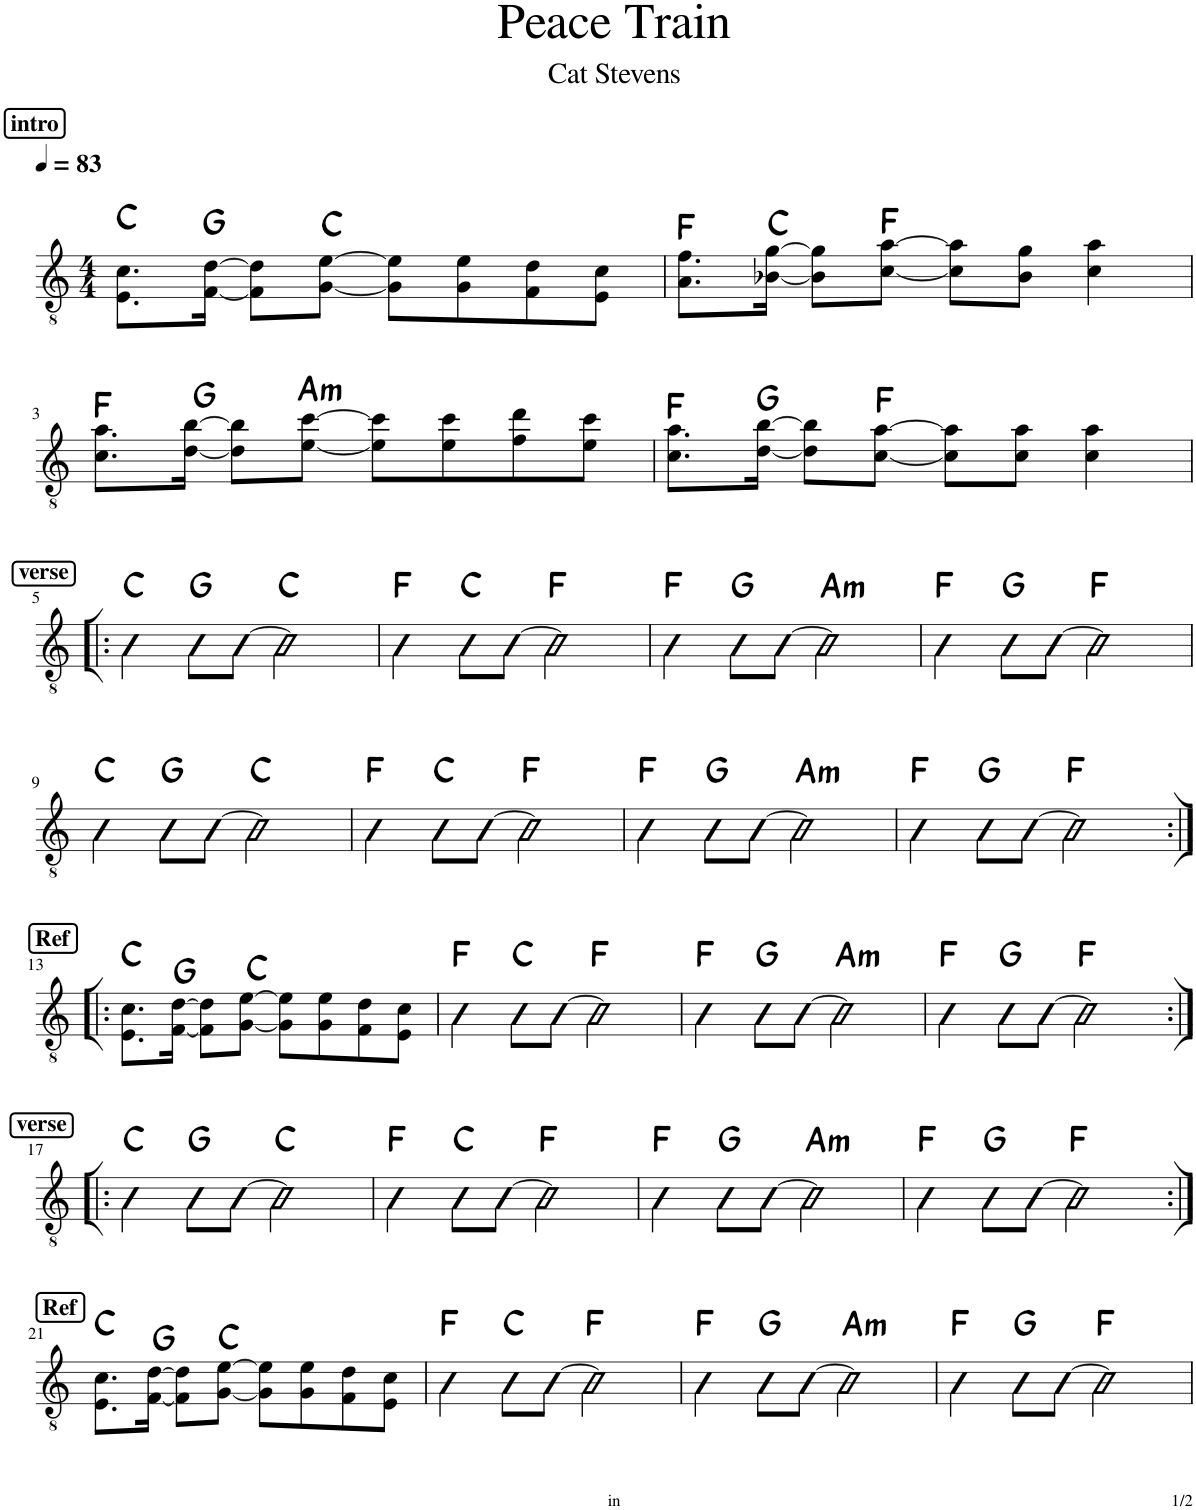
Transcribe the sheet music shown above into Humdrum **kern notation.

**kern	**harte
*part1	*part1
*staff1	*
*I"Classical Guitar	*
*I'Guit.	*
*clefGv2	*
*k[]	*
*M4/4	*
*MM83	*
!!LO:REH:place=s1:a:B:cj:fs=11:t=intro
=1	=1
8.E\ 8.c\L	C:maj
[16F\ [16d\Jk	.
8F\] 8d\]L	G:maj
[8G\ [8e\J	.
8G\] 8e\]L	C:maj
8G\ 8e\	.
8F\ 8d\	.
8E\ 8c\J	.
=2	=2
8.A\ 8.f\L	F:maj
[16B-X\ [16g\Jk	.
8B-\] 8g\]L	C:maj
[8c\ [8a\J	.
8c\] 8a\]L	F:maj
8B-\ 8g\J	.
4c\ 4a\	.
!!LO:LB:g=z
=3	=3
8.c\ 8.a\L	F:maj
[16d\ [16b\Jk	.
8d\] 8b\]L	G:maj
[8e\ [8cc\J	.
!	!LO:H:kt=m
8e\] 8cc\]L	A:min
8e\ 8cc\	.
8f\ 8dd\	.
8e\ 8cc\J	.
=4	=4
8.c\ 8.a\L	F:maj
[16d\ [16b\Jk	.
8d\] 8b\]L	G:maj
[8c\ [8a\J	.
8c\] 8a\]L	F:maj
8c\ 8a\J	.
4c\ 4a\	.
!!LO:LB:g=z
!!LO:REH:place=s1:a:B:cj:fs=11:t=verse
=5!|:	=5!|:
4C\	C:maj
8G\L	G:maj
[8c\J	.
2c\]	C:maj
=6	=6
4F\	F:maj
8C\L	C:maj
[8F\J	.
2F\]	F:maj
=7	=7
4F\	F:maj
8G\L	G:maj
[8A\J	.
!	!LO:H:kt=m
2A\]	A:min
=8	=8
4F\	F:maj
8G\L	G:maj
[8F\J	.
2F\]	F:maj
!!LO:LB:g=z
=9	=9
4C\	C:maj
8G\L	G:maj
[8C\J	.
2C\]	C:maj
=10	=10
4F\	F:maj
8C\L	C:maj
[8F\J	.
2F\]	F:maj
=11	=11
4F\	F:maj
8G\L	G:maj
[8A\J	.
!	!LO:H:kt=m
2A\]	A:min
=12	=12
4F\	F:maj
8G\L	G:maj
[8F\J	.
2F\]	F:maj
!!LO:LB:g=z
!!LO:REH:place=s1:a:B:cj:fs=11:t=Ref
=13:|!|:	=13:|!|:
8.E\ 8.c\L	C:maj
[16F\ [16d\Jk	.
8F\] 8d\]L	G:maj
[8G\ [8e\J	.
8G\] 8e\]L	C:maj
8G\ 8e\	.
8F\ 8d\	.
8E\ 8c\J	.
=14	=14
4F\	F:maj
8C\L	C:maj
[8F\J	.
2F\]	F:maj
=15	=15
4F\	F:maj
8G\L	G:maj
[8A\J	.
!	!LO:H:kt=m
2A\]	A:min
=16	=16
4F\	F:maj
8G\L	G:maj
[8F\J	.
2F\]	F:maj
!!LO:LB:g=z
!!LO:REH:place=s1:a:B:cj:fs=11:t=verse
=17:|!|:	=17:|!|:
4C\	C:maj
8G\L	G:maj
[8c\J	.
2c\]	C:maj
=18	=18
4F\	F:maj
8C\L	C:maj
[8F\J	.
2F\]	F:maj
=19	=19
4F\	F:maj
8G\L	G:maj
[8A\J	.
!	!LO:H:kt=m
2A\]	A:min
=20	=20
4F\	F:maj
8G\L	G:maj
[8F\J	.
2F\]	F:maj
!!LO:LB:g=z
!!LO:REH:place=s1:a:B:cj:fs=11:t=Ref
=21:|!	=21:|!
8.E\ 8.c\L	C:maj
[16F\ [16d\Jk	.
8F\] 8d\]L	G:maj
[8G\ [8e\J	.
8G\] 8e\]L	C:maj
8G\ 8e\	.
8F\ 8d\	.
8E\ 8c\J	.
=22	=22
4F\	F:maj
8C\L	C:maj
[8F\J	.
2F\]	F:maj
=23	=23
4F\	F:maj
8G\L	G:maj
[8A\J	.
!	!LO:H:kt=m
2A\]	A:min
=24	=24
4F\	F:maj
8G\L	G:maj
[8F\J	.
2F\]	F:maj
=	=
*-	*-
